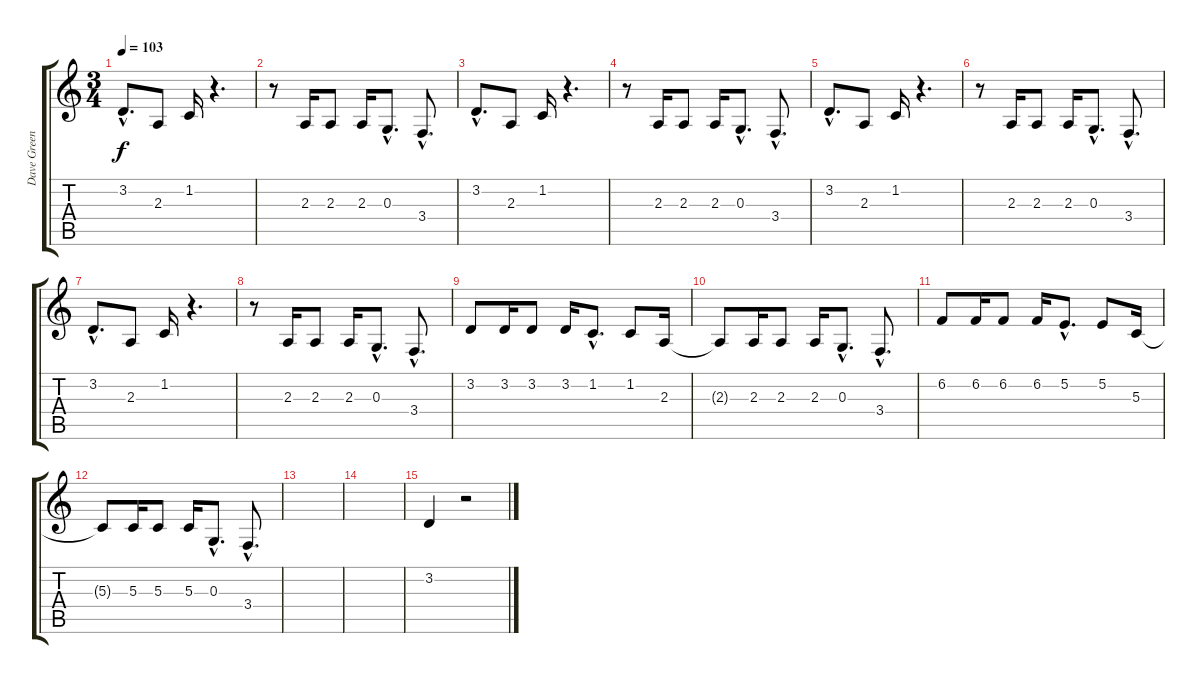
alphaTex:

\track ("Dave Greenfield - Keyboards" "Dave Green") {instrument churchorgan}
\staff {score tabs}
\tuning (E4 B3 G3 D3 A2 E2) {hide}
\ts (3 4)
\tempo 103
\clef g2
\ks c
3.2{hac}.8{d dy f} 2.3.8 1.2.16 r.4{d} |
r.8 2.3.16 2.3.8 2.3.16 0.3{hac}.8{d} 3.4{hac}.8{d} |
3.2{hac}.8{d} 2.3.8 1.2.16 r.4{d} |
r.8 2.3.16 2.3.8 2.3.16 0.3{hac}.8{d} 3.4{hac}.8{d} |
3.2{hac}.8{d} 2.3.8 1.2.16 r.4{d} |
r.8 2.3.16 2.3.8 2.3.16 0.3{hac}.8{d} 3.4{hac}.8{d} |
3.2{hac}.8{d} 2.3.8 1.2.16 r.4{d} |
r.8 2.3.16 2.3.8 2.3.16 0.3{hac}.8{d} 3.4{hac}.8{d} |
3.2.8 3.2.16 3.2.8 3.2.16 1.2{hac}.8{d} 1.2.8 2.3.16 |
2.3{t}.8 2.3.16 2.3.8 2.3.16 0.3{hac}.8{d} 3.4{hac}.8{d} |
6.2.8 6.2.16 6.2.8 6.2.16 5.2{hac}.8{d} 5.2.8 5.3.16 |
5.3{t}.8 5.3.16 5.3.8 5.3.16 0.3{hac}.8{d} 3.4{hac}.8{d} |
|
|
3.2.4 r.2
